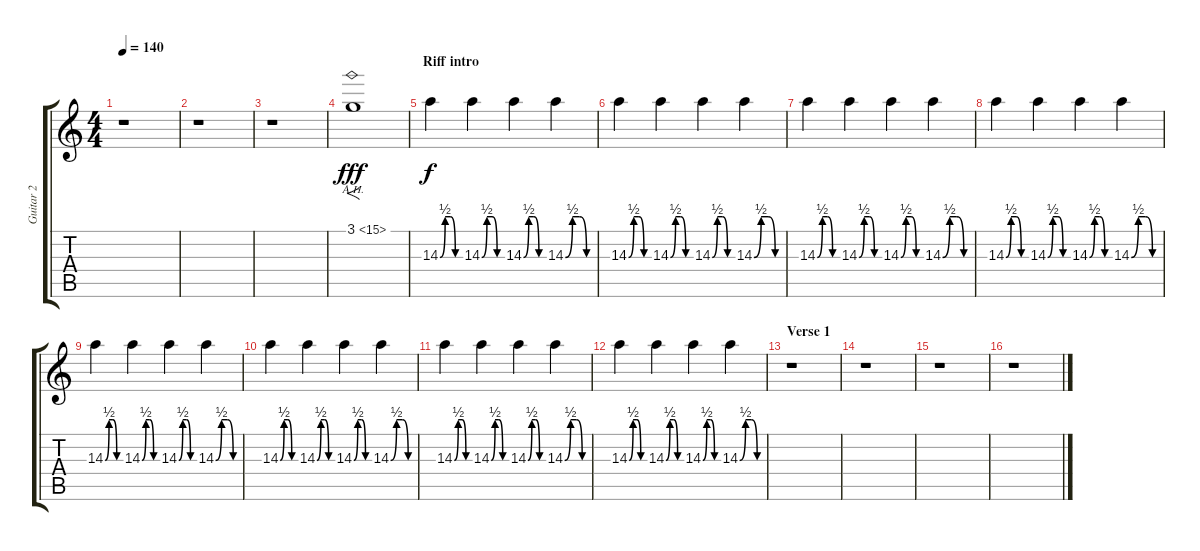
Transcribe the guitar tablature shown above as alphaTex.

\track ("Guitar 2 " "Guitar 2 ") {instrument distortionguitar}
\staff {score tabs}
\tuning (E4 B3 G3 D3 A2 E2) {hide}
\ts (4 4)
\tempo 140
\clef g2
\ks c
r.1{dy fff instrument distortionguitar} |
r.1 |
r.1 |
3.1{ah 12}.1{f} |
\section ("" "Riff intro")
14.3{be (custom 0 0 15 2 30 2 45 0 60 0)}.4{dy f} 14.3{be (custom 0 0 15 2 30 2 45 0 60 0)}.4 14.3{be (custom 0 0 15 2 30 2 45 0 60 0)}.4 14.3{be (custom 0 0 15 2 30 2 45 0 60 0)}.4 |
14.3{be (custom 0 0 15 2 30 2 45 0 60 0)}.4 14.3{be (custom 0 0 15 2 30 2 45 0 60 0)}.4 14.3{be (custom 0 0 15 2 30 2 45 0 60 0)}.4 14.3{be (custom 0 0 15 2 30 2 45 0 60 0)}.4 |
14.3{be (custom 0 0 15 2 30 2 45 0 60 0)}.4 14.3{be (custom 0 0 15 2 30 2 45 0 60 0)}.4 14.3{be (custom 0 0 15 2 30 2 45 0 60 0)}.4 14.3{be (custom 0 0 15 2 30 2 45 0 60 0)}.4 |
14.3{be (custom 0 0 15 2 30 2 45 0 60 0)}.4 14.3{be (custom 0 0 15 2 30 2 45 0 60 0)}.4 14.3{be (custom 0 0 15 2 30 2 45 0 60 0)}.4 14.3{be (custom 0 0 15 2 30 2 45 0 60 0)}.4 |
14.3{be (custom 0 0 15 2 30 2 45 0 60 0)}.4 14.3{be (custom 0 0 15 2 30 2 45 0 60 0)}.4 14.3{be (custom 0 0 15 2 30 2 45 0 60 0)}.4 14.3{be (custom 0 0 15 2 30 2 45 0 60 0)}.4 |
14.3{be (custom 0 0 15 2 30 2 45 0 60 0)}.4 14.3{be (custom 0 0 15 2 30 2 45 0 60 0)}.4 14.3{be (custom 0 0 15 2 30 2 45 0 60 0)}.4 14.3{be (custom 0 0 15 2 30 2 45 0 60 0)}.4 |
14.3{be (custom 0 0 15 2 30 2 45 0 60 0)}.4 14.3{be (custom 0 0 15 2 30 2 45 0 60 0)}.4 14.3{be (custom 0 0 15 2 30 2 45 0 60 0)}.4 14.3{be (custom 0 0 15 2 30 2 45 0 60 0)}.4 |
14.3{be (custom 0 0 15 2 30 2 45 0 60 0)}.4 14.3{be (custom 0 0 15 2 30 2 45 0 60 0)}.4 14.3{be (custom 0 0 15 2 30 2 45 0 60 0)}.4 14.3{be (custom 0 0 15 2 30 2 45 0 60 0)}.4 |
\section ("" "Verse 1")
r.1 |
r.1 |
r.1 |
r.1
